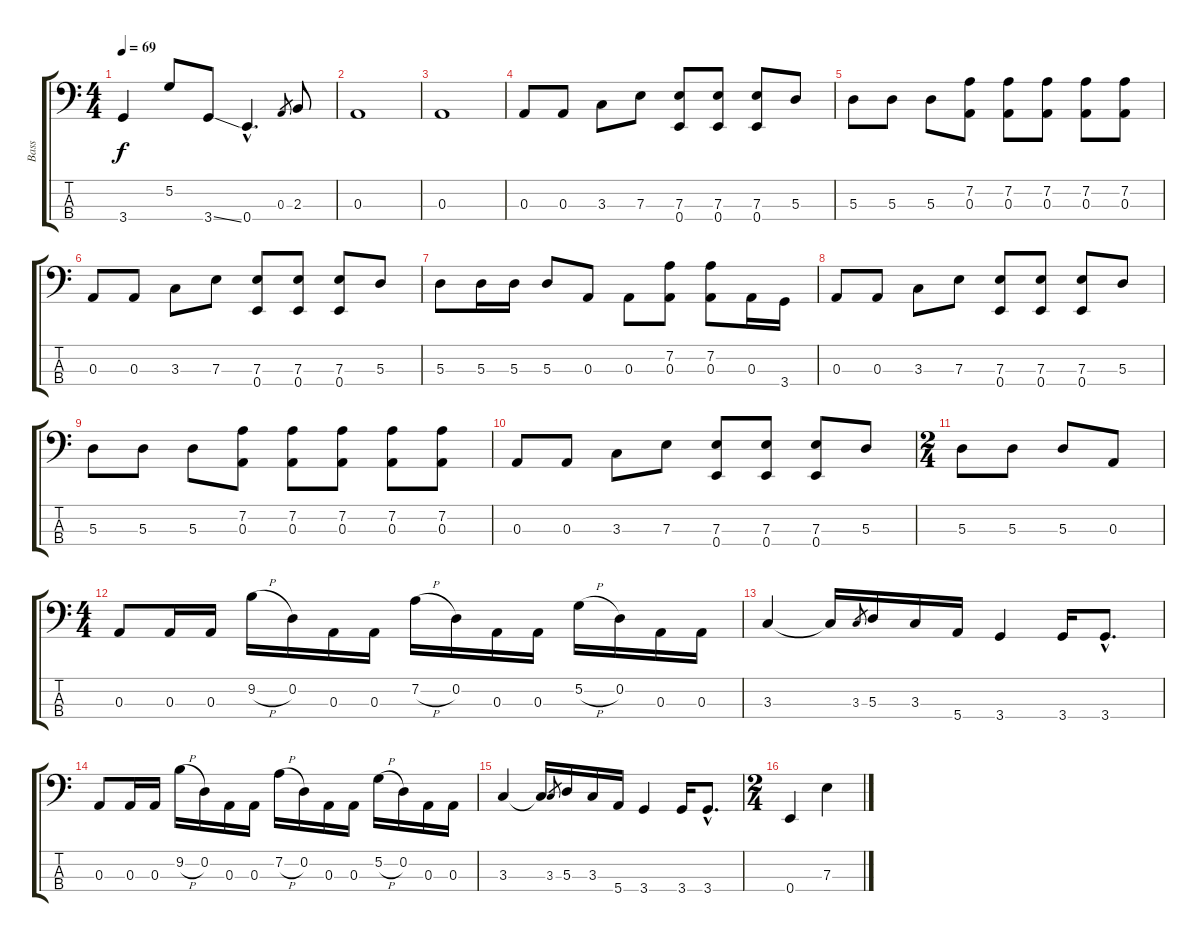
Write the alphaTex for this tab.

\track ("Bass" "Bass") {instrument electricbassfinger}
\staff {score tabs}
\tuning (G2 D2 A1 E1) {hide}
\ts (4 4)
\tempo 69
\clef f4
\ks c
3.4.4{dy f} 5.2.8 3.4{ss}.8 0.4{hac}.4{d} 0.3.8{gr} 2.3.8 |
0.3.1 |
0.3.1 |
0.3.8 0.3.8 3.3.8 7.3.8 (7.3 0.4).8 (7.3 0.4).8 (7.3 0.4).8 5.3.8 |
5.3.8 5.3.8 5.3.8 (7.2 0.3).8 (7.2 0.3).8 (7.2 0.3).8 (7.2 0.3).8 (7.2 0.3).8 |
0.3.8 0.3.8 3.3.8 7.3.8 (7.3 0.4).8 (7.3 0.4).8 (7.3 0.4).8 5.3.8 |
5.3.8 5.3.16 5.3.16 5.3.8 0.3.8 0.3.8 (7.2 0.3).8 (7.2 0.3).8 0.3.16 3.4.16 |
0.3.8 0.3.8 3.3.8 7.3.8 (7.3 0.4).8 (7.3 0.4).8 (7.3 0.4).8 5.3.8 |
5.3.8 5.3.8 5.3.8 (7.2 0.3).8 (7.2 0.3).8 (7.2 0.3).8 (7.2 0.3).8 (7.2 0.3).8 |
0.3.8 0.3.8 3.3.8 7.3.8 (7.3 0.4).8 (7.3 0.4).8 (7.3 0.4).8 5.3.8 |
\ts (2 4)
5.3.8 5.3.8 5.3.8 0.3.8 |
\ts (4 4)
0.3.8 0.3.16 0.3.16 9.2{h}.16 0.2.16 0.3.16 0.3.16 7.2{h}.16 0.2.16 0.3.16 0.3.16 5.2{h}.16 0.2.16 0.3.16 0.3.16 |
3.3.4 3.3{t}.16 3.3.8{gr} 5.3.16 3.3.16 5.4.16 3.4.4 3.4.16 3.4{hac}.8{d} |
0.3.8 0.3.16 0.3.16 9.2{h}.16 0.2.16 0.3.16 0.3.16 7.2{h}.16 0.2.16 0.3.16 0.3.16 5.2{h}.16 0.2.16 0.3.16 0.3.16 |
3.3.4 3.3{t}.16 3.3.8{gr} 5.3.16 3.3.16 5.4.16 3.4.4 3.4.16 3.4{hac}.8{d} |
\ts (2 4)
0.4.4 7.3.4
